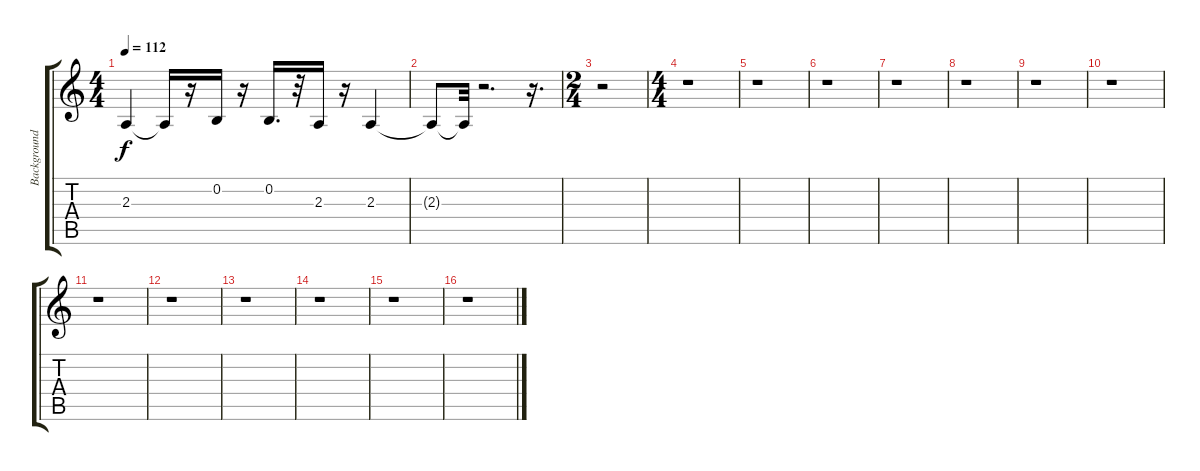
\track ("Background Vocals 2" "Background") {instrument choiraahs}
\staff {score tabs}
\tuning (E4 B3 G3 D3 A2 E2) {hide}
\ts (4 4)
\tempo 112
\clef g2
\ks c
2.3.4{dy f} 2.3{t}.16 r.16 0.2.16 r.16 0.2.16{d} r.32 2.3.16 r.16 2.3.4 |
2.3{t}.8 2.3{t}.32 r.2{d} r.16{d} |
\ts (2 4)
r.2 |
\ts (4 4)
r.1 |
r.1 |
r.1 |
r.1 |
r.1 |
r.1 |
r.1 |
r.1 |
r.1 |
r.1 |
r.1 |
r.1 |
r.1
